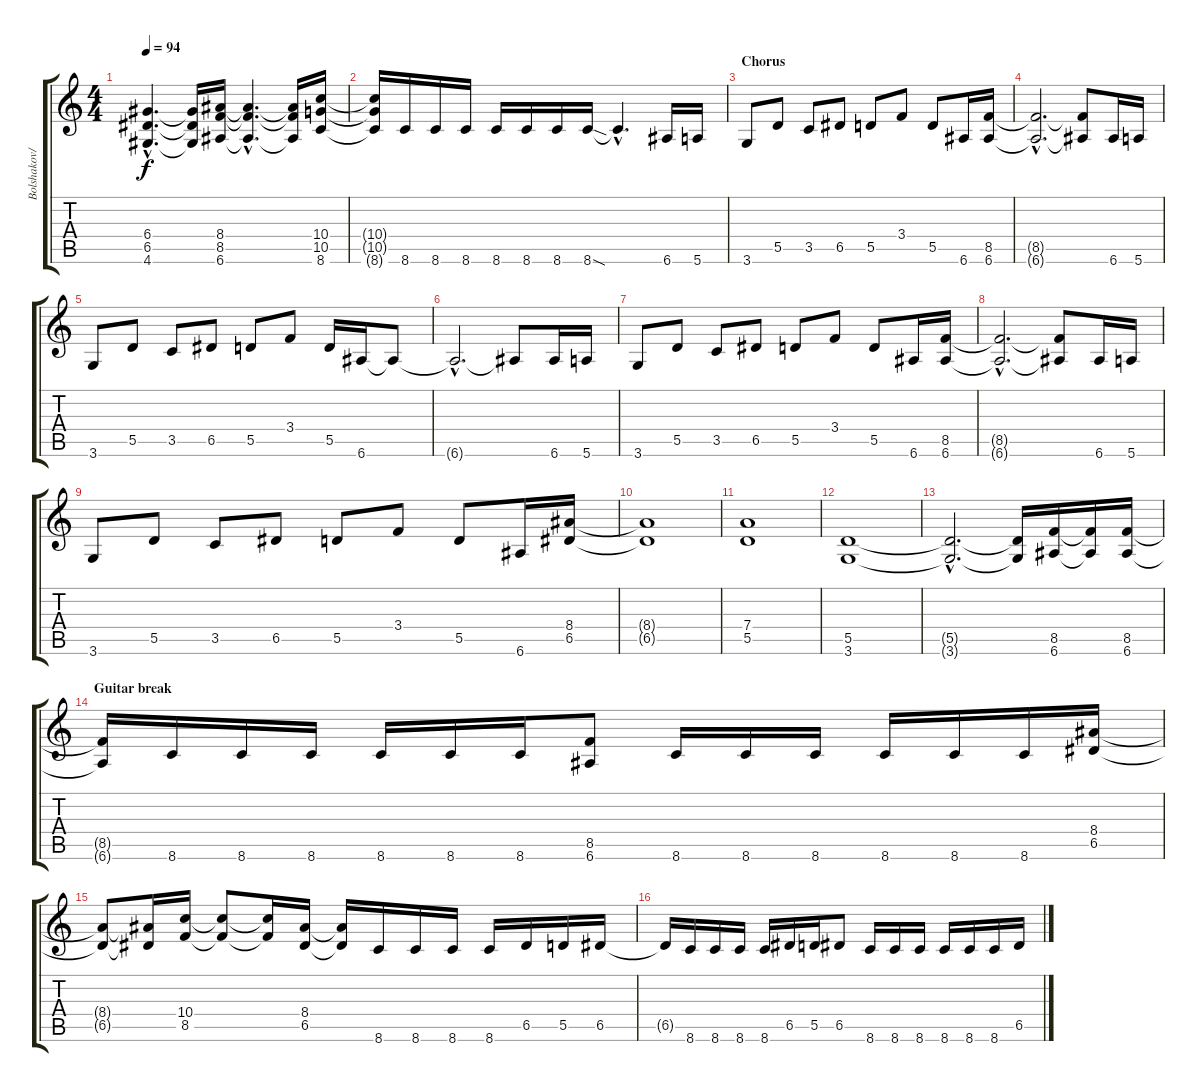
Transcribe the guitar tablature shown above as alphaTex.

\track ("Bolshakov/Holstinin" "Bolshakov/") {instrument distortionguitar}
\staff {score tabs}
\tuning (E4 B3 G3 D3 A2 E2) {hide}
\ts (4 4)
\tempo 94
\clef g2
\ks c
(6.4{hac t} 6.5{hac t} 4.6{hac t}).4{d dy f} (6.4{t} 6.5{t} 4.6{t}).16 (8.4 8.5 6.6).16 (8.4{hac t} 8.5{hac t} 6.6{hac t}).4{d} (8.4{t} 8.5{t} 6.6{t}).16 (10.4 10.5 8.6).16 |
(10.4{t} 10.5{t} 8.6{t}).16 8.6.16 8.6.16 8.6.16 8.6.16 8.6.16 8.6.16 8.6{sod}.16 8.6{hac t}.4{d} 6.6.16 5.6.16 |
\section ("" "Chorus")
3.6.8 5.5.8 3.5.8 6.5.8 5.5.8 3.4.8 5.5.8 6.6.16 (8.5 6.6).16 |
(8.5{hac t} 6.6{hac t}).2{d} (8.5{t} 6.6{t}).8 6.6.16 5.6.16 |
3.6.8 5.5.8 3.5.8 6.5.8 5.5.8 3.4.8 5.5.16 6.6.16 6.6{t}.8 |
6.6{hac t}.2{d} 6.6{t}.8 6.6.16 5.6.16 |
3.6.8 5.5.8 3.5.8 6.5.8 5.5.8 3.4.8 5.5.8 6.6.16 (8.5 6.6).16 |
(8.5{hac t} 6.6{hac t}).2{d} (8.5{t} 6.6{t}).8 6.6.16 5.6.16 |
3.6.8 5.5.8 3.5.8 6.5.8 5.5.8 3.4.8 5.5.8 6.6.16 (8.4 6.5).16 |
(8.4{t} 6.5{t}).1 |
(7.4 5.5).1 |
(5.5 3.6).1 |
(5.5{hac t} 3.6{hac t}).2{d} (5.5{t} 3.6{t}).16 (8.5 6.6).16 (8.5{t} 6.6{t}).16 (8.5 6.6).16 |
\section ("" "Guitar break")
(8.5{t} 6.6{t}).16 8.6.16 8.6.16 8.6.16 8.6.16 8.6.16 8.6.16 (8.5 6.6).8 8.6.16 8.6.16 8.6.16 8.6.16 8.6.16 8.6.16 (8.4 6.5).16 |
(8.4{t} 6.5{t}).8 (8.4{t} 6.5{t}).16 (10.4 8.5).16 (10.4{t} 8.5{t}).8 (10.4{t} 8.5{t}).16 (8.4 6.5).16 (8.4{t} 6.5{t}).16 8.6.16 8.6.16 8.6.16 8.6.16 6.5.16 5.5.16 6.5.16 |
6.5{t}.16 8.6.16 8.6.16 8.6.16 8.6.16 6.5.16 5.5.16 6.5.8 8.6.16 8.6.16 8.6.16 8.6.16 8.6.16 8.6.16 6.5.16
